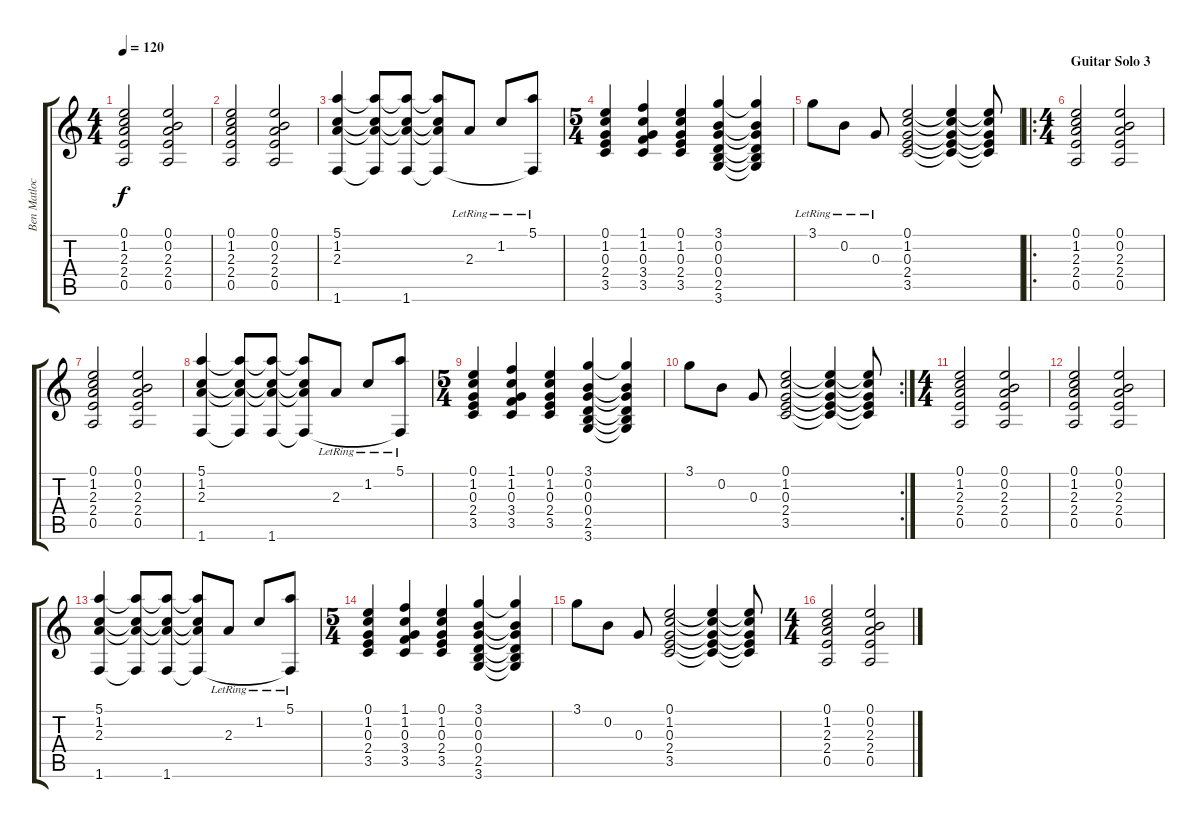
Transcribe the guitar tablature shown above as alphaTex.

\track ("Ben Matlock" "Ben Matloc") {instrument overdrivenguitar}
\staff {score tabs}
\tuning (E4 B3 G3 D3 A2 E2) {hide}
\ts (4 4)
\tempo 120
\clef g2
\ks c
(0.1 1.2 2.3 2.4 0.5).2{dy f} (0.1 0.2 2.3 2.4 0.5).2 |
(0.1 1.2 2.3 2.4 0.5).2 (0.1 0.2 2.3 2.4 0.5).2 |
(5.1 1.2 2.3 1.6).4 (5.1{t} 1.2{t} 2.3{t} 1.6{t}).8 (5.1{t} 1.2{t} 2.3{t} 1.6).8 (5.1{t} 1.2{t} 2.3{t} 1.6{t}).8 2.3{lr}.8 1.2{lr}.8 (5.1{lr} 1.6{t}).8 |
\ts (5 4)
(0.1 1.2 0.3 2.4 3.5).4 (1.1 1.2 0.3 3.4 3.5).4 (0.1 1.2 0.3 2.4 3.5).4 (3.1 0.2 0.3 0.4 2.5 3.6).4 (3.1{t} 0.2{t} 0.3{t} 0.4{t} 2.5{t} 3.6{t}).4 |
3.1{lr}.8 0.2{lr}.8 0.3{lr}.8 (0.1 1.2 0.3 2.4 3.5).2 (0.1{t} 1.2{t} 0.3{t} 2.4{t} 3.5{t}).4 (0.1{t} 1.2{t} 0.3{t} 2.4{t} 3.5{t}).8 |
\ro
\ts (4 4)
\section ("" "Guitar Solo 3")
(0.1 1.2 2.3 2.4 0.5).2 (0.1 0.2 2.3 2.4 0.5).2 |
(0.1 1.2 2.3 2.4 0.5).2 (0.1 0.2 2.3 2.4 0.5).2 |
(5.1 1.2 2.3 1.6).4 (5.1{t} 1.2{t} 2.3{t} 1.6{t}).8 (5.1{t} 1.2{t} 2.3{t} 1.6).8 (5.1{t} 1.2{t} 2.3{t} 1.6{t}).8 2.3{lr}.8 1.2{lr}.8 (5.1{lr} 1.6{t}).8 |
\ts (5 4)
(0.1 1.2 0.3 2.4 3.5).4 (1.1 1.2 0.3 3.4 3.5).4 (0.1 1.2 0.3 2.4 3.5).4 (3.1 0.2 0.3 0.4 2.5 3.6).4 (3.1{t} 0.2{t} 0.3{t} 0.4{t} 2.5{t} 3.6{t}).4 |
\rc 2
3.1.8 0.2.8 0.3.8 (0.1 1.2 0.3 2.4 3.5).2 (0.1{t} 1.2{t} 0.3{t} 2.4{t} 3.5{t}).4 (0.1{t} 1.2{t} 0.3{t} 2.4{t} 3.5{t}).8 |
\ts (4 4)
(0.1 1.2 2.3 2.4 0.5).2 (0.1 0.2 2.3 2.4 0.5).2 |
(0.1 1.2 2.3 2.4 0.5).2 (0.1 0.2 2.3 2.4 0.5).2 |
(5.1 1.2 2.3 1.6).4 (5.1{t} 1.2{t} 2.3{t} 1.6{t}).8 (5.1{t} 1.2{t} 2.3{t} 1.6).8 (5.1{t} 1.2{t} 2.3{t} 1.6{t}).8 2.3{lr}.8 1.2{lr}.8 (5.1{lr} 1.6{t}).8 |
\ts (5 4)
(0.1 1.2 0.3 2.4 3.5).4 (1.1 1.2 0.3 3.4 3.5).4 (0.1 1.2 0.3 2.4 3.5).4 (3.1 0.2 0.3 0.4 2.5 3.6).4 (3.1{t} 0.2{t} 0.3{t} 0.4{t} 2.5{t} 3.6{t}).4 |
3.1.8 0.2.8 0.3.8 (0.1 1.2 0.3 2.4 3.5).2 (0.1{t} 1.2{t} 0.3{t} 2.4{t} 3.5{t}).4 (0.1{t} 1.2{t} 0.3{t} 2.4{t} 3.5{t}).8 |
\ts (4 4)
(0.1 1.2 2.3 2.4 0.5).2{volume 12} (0.1 0.2 2.3 2.4 0.5).2
